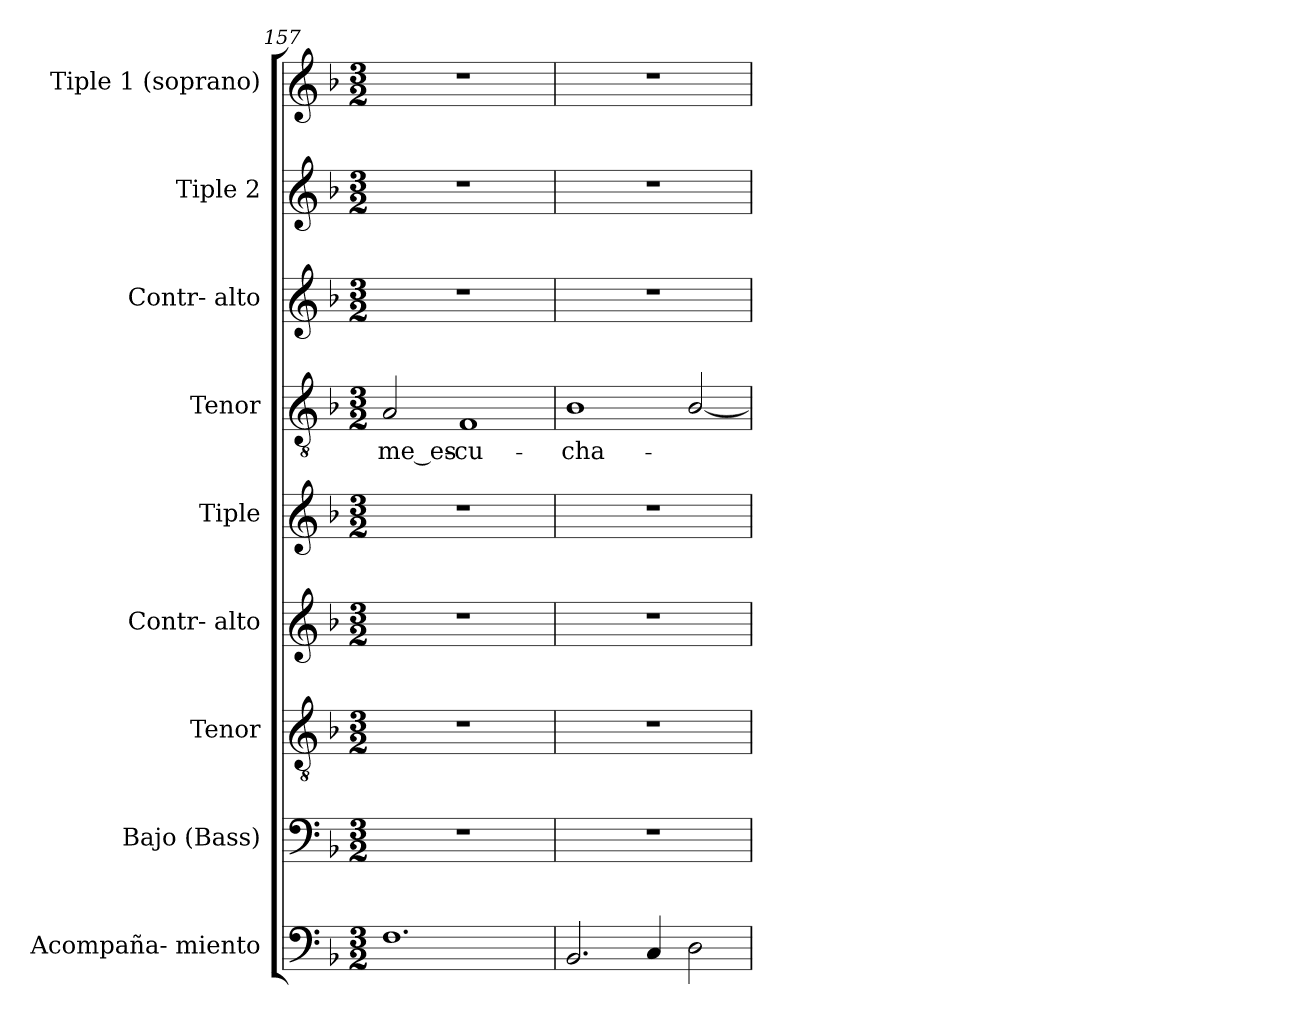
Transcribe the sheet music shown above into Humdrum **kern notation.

**kern	**kern	**kern	**kern	**kern	**kern	**text	**kern	**kern	**kern
*part9	*part8	*part7	*part6	*part5	*part4	*part4	*part3	*part2	*part1
*staff9	*staff8	*staff7	*staff6	*staff5	*staff4	*staff4	*staff3	*staff2	*staff1
*I"Acompaña- miento	*I"Bajo (Bass)	*I"Tenor	*I"Contr- alto	*I"Tiple	*I"Tenor	*	*I"Contr- alto	*I"Tiple 2	*I"Tiple 1 (soprano)
*	*I'B.	*I'T.	*I'A.	*	*I'T.	*	*I'A.	*	*I'S.
*clefF4	*clefF4	*clefGv2	*clefG2	*clefG2	*clefGv2	*	*clefG2	*clefG2	*clefG2
*	*	*ITrd7c12	*	*	*ITrd7c12	*	*	*	*
*k[b-]	*k[b-]	*k[b-]	*k[b-]	*k[b-]	*k[b-]	*	*k[b-]	*k[b-]	*k[b-]
*F:	*F:	*F:	*F:	*F:	*F:	*	*F:	*F:	*F:
*M3/2	*M3/2	*M3/2	*M3/2	*M3/2	*M3/2	*	*M3/2	*M3/2	*M3/2
=157	=157	=157	=157	=157	=157	=157	=157	=157	=157
!	!LO:N:vis=1	!LO:N:vis=1	!LO:N:vis=1	!LO:N:vis=1	!	!	!	!	!
!	!	!	!	!	!	!LO:LY:b:color=#000000	!LO:N:vis=1	!LO:N:vis=1	!LO:N:vis=1
1.Fi	1.r	1.r	1.r	1.r	2AAi/	me_es-	1.r	1.r	1.r
!	!	!	!	!	!	!LO:LY:b:color=#000000	!	!	!
.	.	.	.	.	1FFi	-cu-	.	.	.
=158	=158	=158	=158	=158	=158	=158	=158	=158	=158
!	!LO:N:vis=1	!LO:N:vis=1	!LO:N:vis=1	!LO:N:vis=1	!	!	!	!	!
!	!	!	!	!	!	!LO:LY:b:color=#000000	!LO:N:vis=1	!LO:N:vis=1	!LO:N:vis=1
2.BB-i/	1.r	1.r	1.r	1.r	1BB-i	-cha-	1.r	1.r	1.r
4Ci/	.	.	.	.	.	.	.	.	.
2Di\	.	.	.	.	[2BB-i/	.	.	.	.
=	=	=	=	=	=	=	=	=	=
*-	*-	*-	*-	*-	*-	*-	*-	*-	*-
